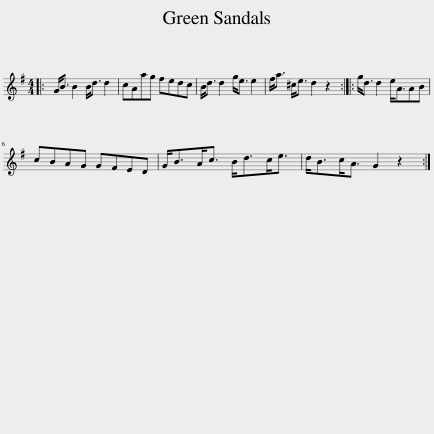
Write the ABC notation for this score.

X:1
L:1/8
M:4/4
I:linebreak $
K:G
V:1 treble
V:1
|: G<B B2 B<d d2 | cAag fedc | B<d d2 g<e e2 | f<a ^c<e d2 z2 :: g<d d2 e<AAB |$ %5
 cBAG GFED | G<BA<c B<dc<e | d<Bc<A G2 z2 :| %8
